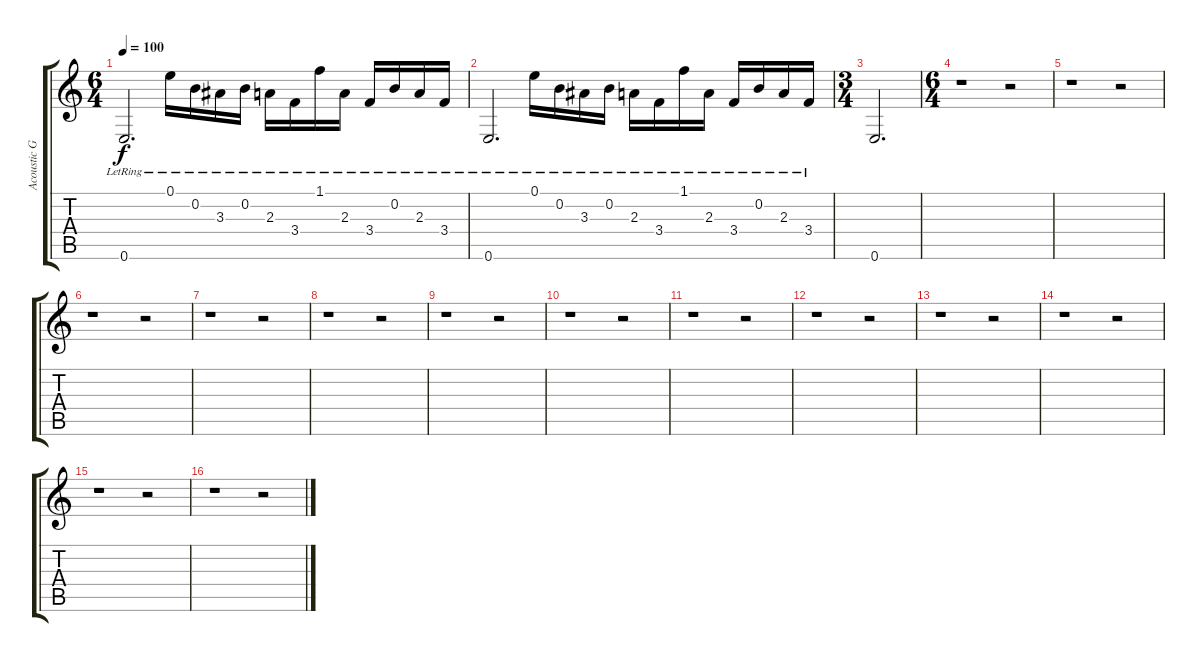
\track ("Acoustic Guitar" "Acoustic G") {instrument acousticguitarsteel}
\staff {score tabs}
\tuning (E4 B3 G3 D3 A2 E2) {hide}
\ts (6 4)
\tempo 100
\clef g2
\ks c
0.6{lr}.2{d dy f} 0.1{lr}.16 0.2{lr}.16 3.3{lr}.16 0.2{lr}.16 2.3{lr}.16 3.4{lr}.16 1.1{lr}.16 2.3{lr}.16 3.4{lr}.16 0.2{lr}.16 2.3{lr}.16 3.4{lr}.16 |
0.6{lr}.2{d} 0.1{lr}.16 0.2{lr}.16 3.3{lr}.16 0.2{lr}.16 2.3{lr}.16 3.4{lr}.16 1.1{lr}.16 2.3{lr}.16 3.4{lr}.16 0.2{lr}.16 2.3{lr}.16 3.4{lr}.16 |
\ts (3 4)
0.6.2{d} |
\ts (6 4)
r.1 r.2 |
r.1 r.2 |
r.1 r.2 |
r.1 r.2 |
r.1 r.2 |
r.1 r.2 |
r.1 r.2 |
r.1 r.2 |
r.1 r.2 |
r.1 r.2 |
r.1 r.2 |
r.1 r.2 |
r.1 r.2
